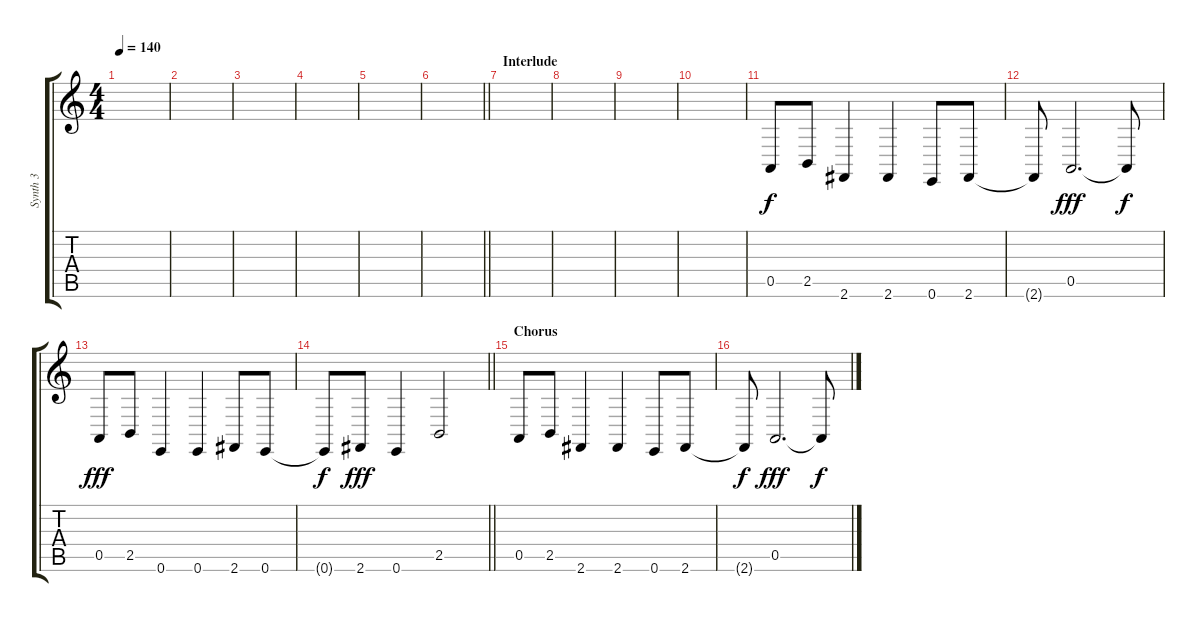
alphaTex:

\track ("Synth 3" "Synth 3") {instrument lead1square}
\staff {score tabs}
\tuning (E4 B3 G3 D3 A2 E2) {hide}
\ts (4 4)
\tempo 140
\clef g2
\ks c
|
|
|
|
|
\barLineRight lightlight
|
\section ("" "Interlude")
|
|
|
|
0.5.8 2.5.8 2.6.4 2.6.4 0.6.8 2.6.8 |
2.6{t}.8{dy f} 0.5.2{d dy fff} 0.5{t}.8{dy f} |
0.5.8{dy fff} 2.5.8 0.6.4 0.6.4 2.6.8 0.6.8 |
\barLineRight lightlight
0.6{t}.8{dy f} 2.6.8{dy fff} 0.6.4 2.5.2 |
\section ("" "Chorus")
0.5.8 2.5.8 2.6.4 2.6.4 0.6.8 2.6.8 |
2.6{t}.8{dy f} 0.5.2{d dy fff} 0.5{t}.8{dy f}
